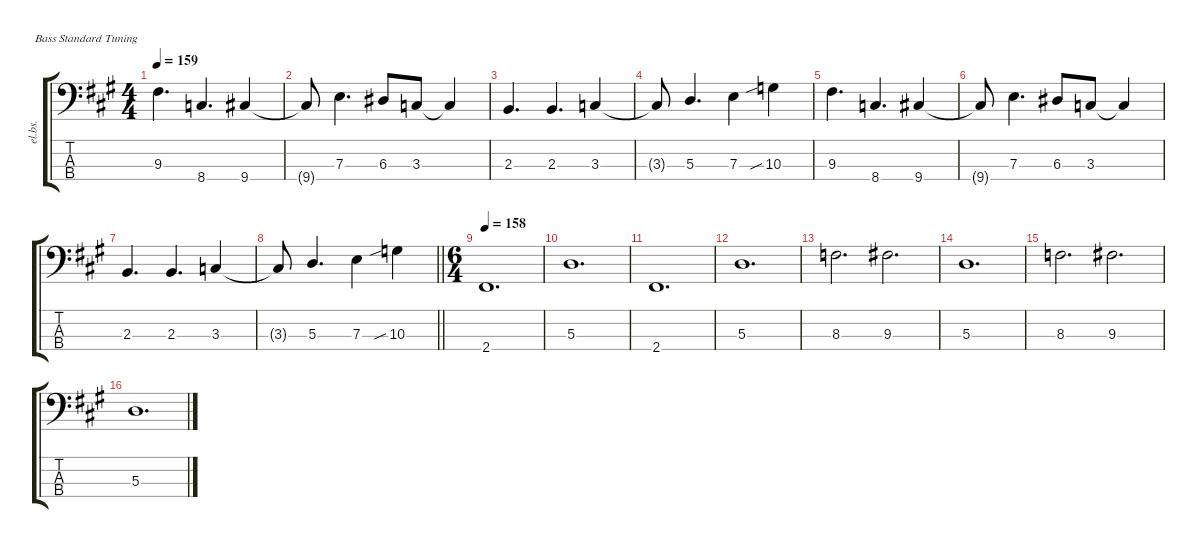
\defaultSystemsLayout 4
\hideDynamics
\bracketExtendMode groupsimilarinstruments
\otherSystemsTrackNameOrientation horizontal
\track ("Bass" "el.bs.") {instrument electricbassfinger}
\staff {score tabs}
\tuning (G2 D2 A1 E1)
\ts (4 4)
\tempo 159
\clef f4
\ks f#minor
9.3{acc #}.4{d dy f beam Down} 8.4{acc forcenatural}.4{d beam Up} 9.4{acc #}.4{beam Up} |
9.4{t acc #}.8{beam Up} 7.3{acc forcenatural}.4{d beam Down} 6.3{acc #}.8{beam Up} 3.3{acc forcenatural}.8{beam Up} 3.3{t acc forcenatural}.4{beam Up} |
2.3{acc forcenatural}.4{d beam Up} 2.3{acc forcenatural}.4{d beam Up} 3.3{acc forcenatural}.4{beam Up} |
3.3{t acc forcenatural}.8{beam Up} 5.3{acc forcenatural}.4{d beam Up} 7.3{acc forcenatural}.4{beam Down} 10.3{sib acc forcenatural}.4{beam Down} |
9.3{acc #}.4{d beam Down} 8.4{acc forcenatural}.4{d beam Up} 9.4{acc #}.4{beam Up} |
9.4{t acc #}.8{beam Up} 7.3{acc forcenatural}.4{d beam Down} 6.3{acc #}.8{beam Up} 3.3{acc forcenatural}.8{beam Up} 3.3{t acc forcenatural}.4{beam Up} |
2.3{acc forcenatural}.4{d beam Up} 2.3{acc forcenatural}.4{d beam Up} 3.3{acc forcenatural}.4{beam Up} |
\barLineRight lightlight
3.3{t acc forcenatural}.8{beam Up} 5.3{acc forcenatural}.4{d beam Up} 7.3{acc forcenatural}.4{beam Down} 10.3{sib acc forcenatural}.4{beam Down} |
\ts (6 4)
\beaming (8 3 3 3 3)
\tempo 158
2.4{acc #}.1{d beam Up} |
5.3{acc forcenatural}.1{d beam Down} |
2.4{acc #}.1{d beam Up} |
5.3{acc forcenatural}.1{d beam Down} |
8.3{acc forcenatural}.2{d beam Down} 9.3{acc #}.2{d beam Down} |
5.3{acc forcenatural}.1{d beam Down} |
8.3{acc forcenatural}.2{d beam Down} 9.3{acc #}.2{d beam Down} |
5.3{acc forcenatural}.1{d beam Down}
